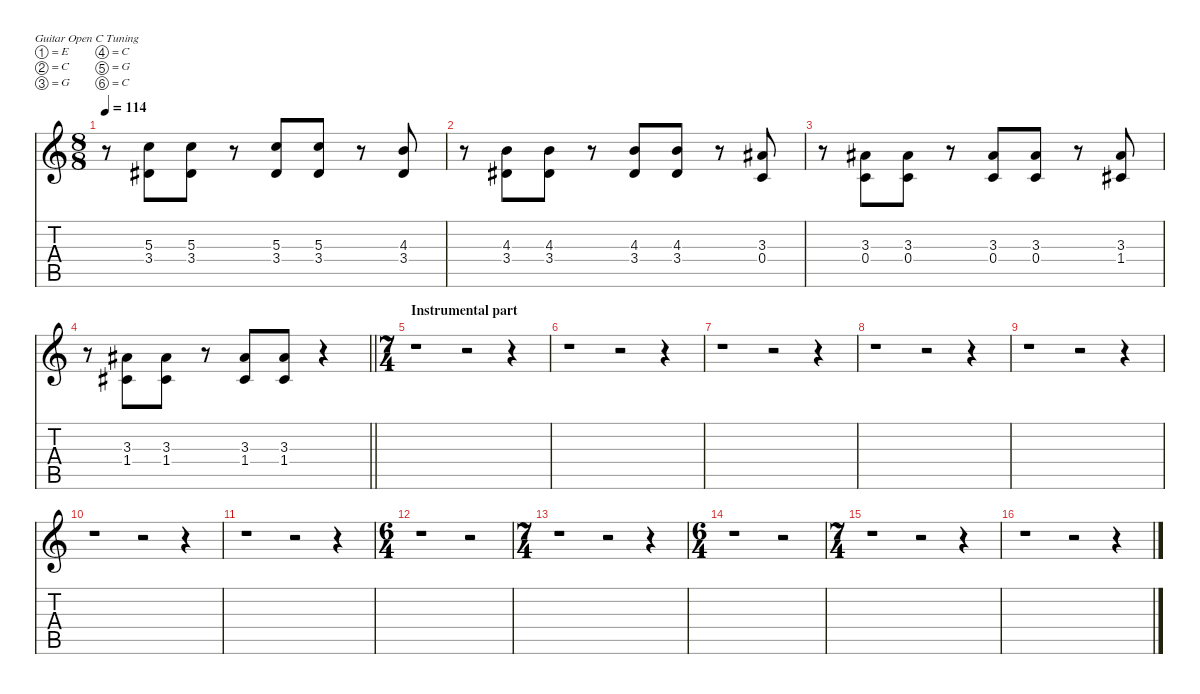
\defaultSystemsLayout 4
\hideDynamics
\bracketExtendMode nobrackets
\singleTrackTrackNamePolicy hidden
\multiTrackTrackNamePolicy hidden
\firstSystemTrackNameMode fullname
\firstSystemTrackNameOrientation horizontal
\otherSystemsTrackNameOrientation horizontal
\track ("GTR Overd 2" "od.guit.") {instrument overdrivenguitar}
\staff {score tabs}
\tuning (E4 C4 G3 C3 G2 C2)
\ts (8 8)
\tempo 114
\clef g2
\ks c
r.8{dy f beam Down} (5.3 3.4{acc #}).8{beam Up} (5.3 3.4{acc #}).8{beam Up} r.8{beam Up} (5.3 3.4{acc #}).8{beam Up} (5.3 3.4{acc #}).8{beam Up} r.8{beam Up} (4.3 3.4{acc #}).8{beam Up} |
r.8{beam Down} (4.3 3.4{acc #}).8{beam Up} (4.3 3.4{acc #}).8{beam Up} r.8{beam Up} (4.3 3.4{acc #}).8{beam Up} (4.3 3.4{acc #}).8{beam Up} r.8{beam Up} (3.3{acc #} 0.4).8{beam Up} |
r.8{beam Down} (3.3{acc #} 0.4).8{beam Up} (3.3{acc #} 0.4).8{beam Up} r.8{beam Up} (3.3{acc #} 0.4).8{beam Up} (3.3{acc #} 0.4).8{beam Up} r.8{beam Up} (3.3{acc #} 1.4{acc #}).8{beam Up} |
\barLineRight lightlight
r.8{beam Down} (3.3{acc #} 1.4{acc #}).8{beam Up} (3.3{acc #} 1.4{acc #}).8{beam Up} r.8{beam Up} (3.3{acc #} 1.4{acc #}).8{beam Up} (3.3{acc #} 1.4{acc #}).8{beam Up} r.4{beam Up} |
\ts (7 4)
\beaming (8 4 4 4 4)
\section ("" "Instrumental part")
r.1{beam Down} r.2{beam Down} r.4{beam Down} |
r.1{beam Down} r.2{beam Down} r.4{beam Down} |
r.1{beam Down} r.2{beam Down} r.4{beam Down} |
r.1{beam Down} r.2{beam Down} r.4{beam Down} |
r.1{beam Down} r.2{beam Down} r.4{beam Down} |
r.1{beam Down} r.2{beam Down} r.4{beam Down} |
r.1{beam Down} r.2{beam Down} r.4{beam Down} |
\ts (6 4)
\beaming (8 4 4 4 4)
r.1{beam Down} r.2{beam Down} |
\ts (7 4)
\beaming (8 4 4 4 4)
r.1{beam Down} r.2{beam Down} r.4{beam Down} |
\ts (6 4)
\beaming (8 4 4 4 4)
r.1{beam Down} r.2{beam Down} |
\ts (7 4)
\beaming (8 4 4 4 4)
r.1{beam Down} r.2{beam Down} r.4{beam Down} |
r.1{beam Down} r.2{beam Down} r.4{beam Down}
